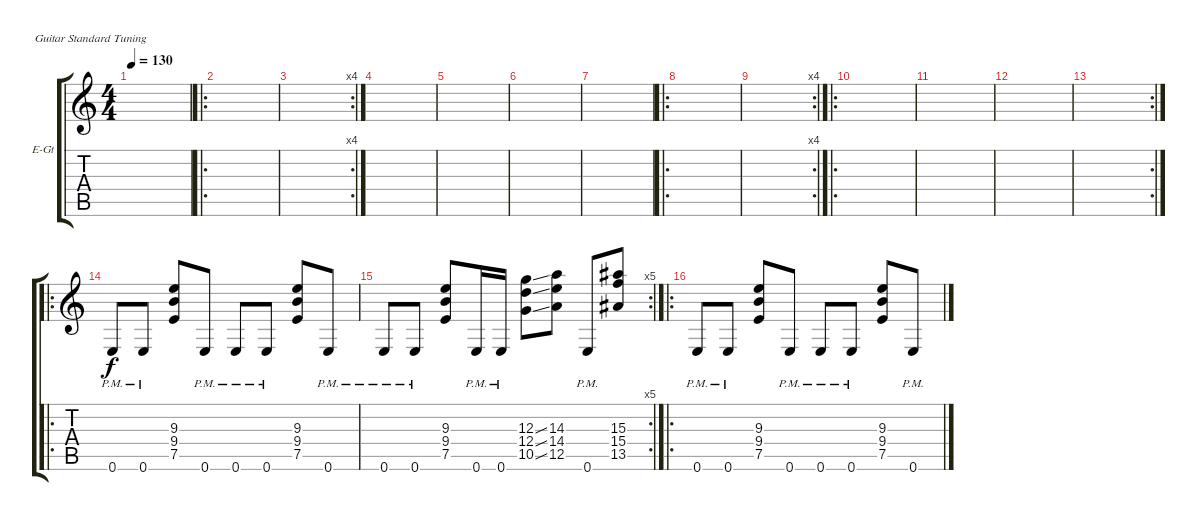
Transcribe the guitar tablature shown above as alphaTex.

\bracketExtendMode groupsimilarinstruments
\firstSystemTrackNameOrientation horizontal
\otherSystemsTrackNameOrientation horizontal
\track ("Clean guitar" "E-Gt") {instrument electricguitarclean}
\staff {score tabs}
\tuning (E4 B3 G3 D3 A2 E2)
\ts (4 4)
\tempo 130
\clef g2
\ks c
|
\ro
\scale
0.352657 |
\rc 4
\scale
0.323671 |
\scale
0.333333 |
\scale
0.333333 |
\scale
0.333333 |
\scale
0.303483 |
\ro
\scale
0.363184 |
\rc 4
\scale
0.333333 |
\ro
\scale
0.374359 |
\scale
0.312821 |
\scale
0.312821 |
\rc 2
\scale
0.323671 |
\ro
\scale
0.352657 0.6{pm}.8 0.6{pm}.8 (9.3 9.4 7.5).8 0.6{pm}.8 0.6{pm}.8 0.6{pm}.8 (9.3 9.4 7.5).8 0.6{pm}.8 |
\rc 5
\scale
0.323671 0.6{pm}.8 0.6{pm}.8 (9.3 9.4 7.5).8 0.6{pm}.16 0.6{pm}.16 (12.3{ss} 12.4{ss} 10.5{ss}).8 (14.3 14.4 12.5).8 0.6{pm}.8 (15.3 15.4 13.5).8 |
\ro
\scale
0.363184 0.6{pm}.8 0.6{pm}.8 (9.3 9.4 7.5).8 0.6{pm}.8 0.6{pm}.8 0.6{pm}.8 (9.3 9.4 7.5).8 0.6{pm}.8
